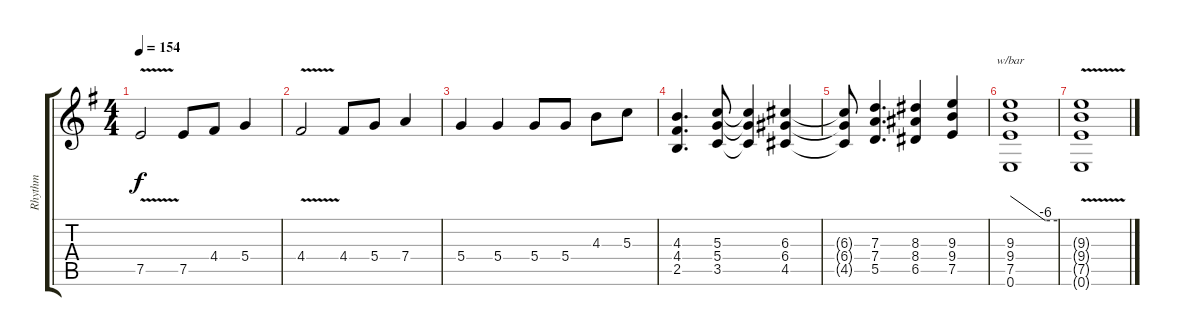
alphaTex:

\track ("Rhythm" "Rhythm") {instrument distortionguitar}
\staff {score tabs}
\tuning (E4 B3 G3 D3 A2 E2) {hide}
\ts (4 4)
\tempo 154
\clef g2
\ks g
7.5{v}.2{dy f} 7.5.8 4.4.8 5.4.4 |
4.4{v}.2 4.4.8 5.4.8 7.4.4 |
5.4.4 5.4.4 5.4.8 5.4.8 4.3.8 5.3.8 |
(4.3 4.4 2.5).4{d} (5.3 5.4 3.5).8 (5.3{t} 5.4{t} 3.5{t}).4 (6.3 6.4 4.5).4 |
(6.3{t} 6.4{t} 4.5{t}).8 (7.3 7.4 5.5).4{d} (8.3 8.4 6.5).4 (9.3 9.4 7.5).4 |
(9.3 9.4 7.5 0.6).1{tbe (custom default 0 0 45 -24 60 -24)} |
(9.3{v t} 9.4{v t} 7.5{v t} 0.6{v t}).1
